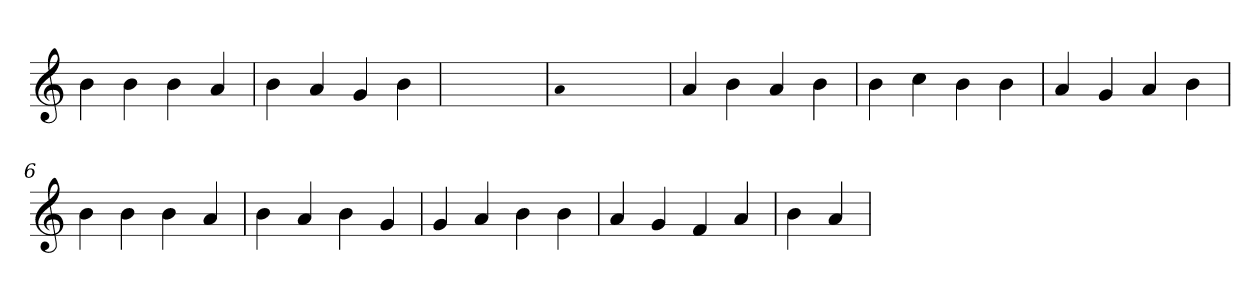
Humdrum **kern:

**kern
*part1
*staff1
*clefG2
=1
4b
4b
4b
4a
=2
4b
4a
4g
4b
=3
1ryy
=3
qqa
1ryy
=3
4a
4b
4a
4b
=4
4b
4cc
4b
4b
=5
4a
4g
4a
4b
=6
4b
4b
4b
4a
=7
4b
4a
4b
4g
=8
4g
4a
4b
4b
=9
4a
4g
4f
4a
=10
4b
4a
=
*-
